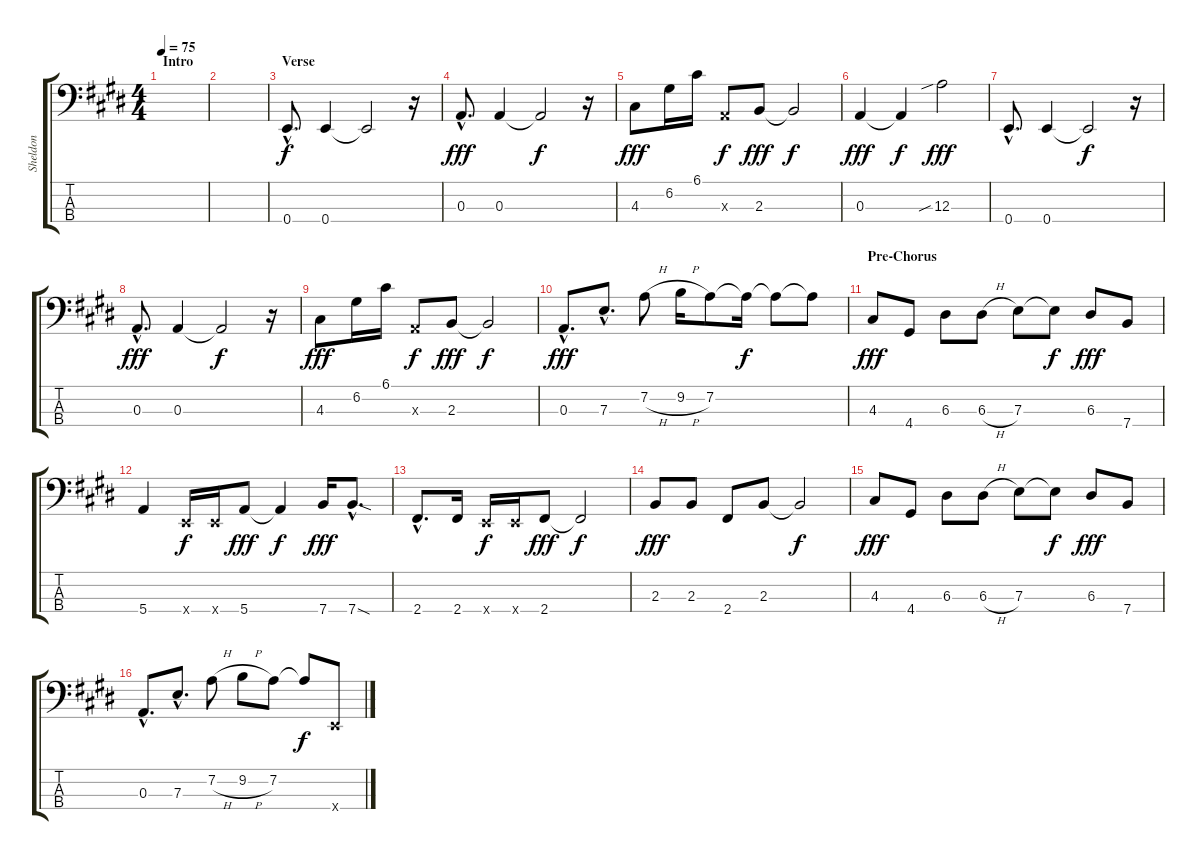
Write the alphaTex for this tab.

\track ("Sheldon" "Sheldon") {instrument electricbassfinger}
\staff {score tabs}
\tuning (G2 D2 A1 E1) {hide}
\ts (4 4)
\section ("" "Intro")
\tempo 75
\clef f4
\ks e
|
|
\section ("" "Verse")
0.4{hac}.8{d} 0.4.4 0.4{t}.2{dy f} r.16 |
0.3{hac}.8{d dy fff} 0.3.4 0.3{t}.2{dy f} r.16 |
4.3.8{dy fff} 6.2.16 6.1.16 0.3{x}.8{dy f} 2.3.8{dy fff} 2.3{t}.2{dy f} |
0.3.4{dy fff} 0.3{t}.4{dy f} 12.3{sib}.2{dy fff} |
0.4{hac}.8{d} 0.4.4 0.4{t}.2{dy f} r.16 |
0.3{hac}.8{d dy fff} 0.3.4 0.3{t}.2{dy f} r.16 |
4.3.8{dy fff} 6.2.16 6.1.16 0.3{x}.8{dy f} 2.3.8{dy fff} 2.3{t}.2{dy f} |
0.3{hac}.8{d dy fff} 7.3{hac}.8{d} 7.2{h}.8 9.2{h}.16 7.2.8 7.2{t}.16{dy f} 7.2{t}.8 7.2{t}.8 |
\section ("" "Pre-Chorus")
4.3.8{dy fff} 4.4.8 6.3.8 6.3{h}.8 7.3.8 7.3{t}.8{dy f} 6.3.8{dy fff} 7.4.8 |
5.4.4 0.4{x}.16{dy f} 0.4{x}.16 5.4.8{dy fff} 5.4{t}.4{dy f} 7.4.16{dy fff} 7.4{sod hac}.8{d} |
2.4{hac}.8{d} 2.4.16 0.4{x}.16{dy f} 0.4{x}.16 2.4.8{dy fff} 2.4{t}.2{dy f} |
2.3.8{dy fff} 2.3.8 2.4.8 2.3.8 2.3{t}.2{dy f} |
4.3.8{dy fff} 4.4.8 6.3.8 6.3{h}.8 7.3.8 7.3{t}.8{dy f} 6.3.8{dy fff} 7.4.8 |
0.3{hac}.8{d} 7.3{hac}.8{d} 7.2{h}.8 9.2{h}.8 7.2.8 7.2{t}.8{dy f} 0.4{x}.8
